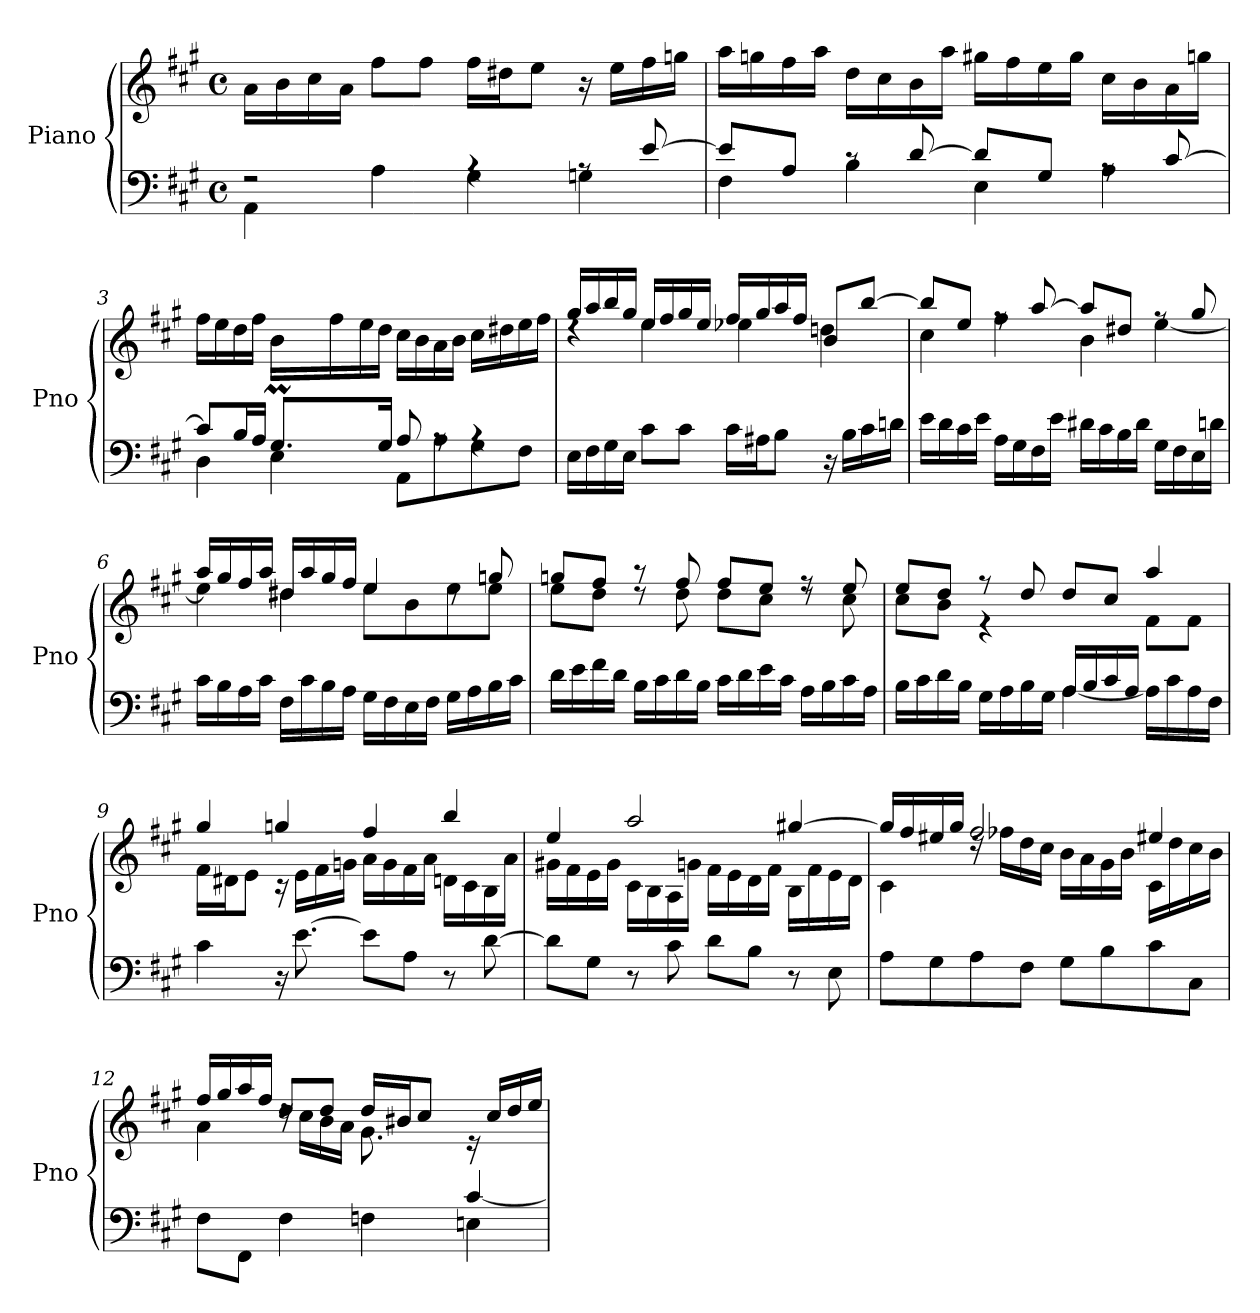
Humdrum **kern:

**kern	**kern
*part1	*part1
*staff2	*staff1
*I"Piano	*
*I'Pno	*
*clefF4	*clefG2
*k[f#c#g#]	*k[f#c#g#]
*M4/4	*M4/4
*met(c)	*met(c)
=1	=1
*^	*
2rF	4AA\	16a\LL
.	.	16b\
.	.	16cc#\
.	.	16a\JJ
.	4A\	8ff#\L
.	.	8ff#\J
4rA	4G#\	16ff#\LL
.	.	16dd#X\J
.	.	8ee\J
8rA	4Gn\	16r
.	.	16ee\LL
[8e/	.	16ff#\
.	.	16ggn\JJ
=2	=2	=2
8e/L]	4F#\	16aa\LL
.	.	16ggn\
8A/J	.	16ff#\
.	.	16aa\JJ
8rc	4B\	16dd\LL
.	.	16cc#\
[8d/	.	16b\
.	.	16aa\JJ
8d/L]	4E\	16gg#X\LL
.	.	16ff#\
8G#/J	.	16ee\
.	.	16gg#\JJ
8rA	4A\	16cc#\LL
.	.	16b\
[8c#/	.	16a\
.	.	16ggn\JJ
!!LO:LB:g=z
=3	=3	=3
*	*^	*^
8c#/L]	4D\	4ryy	16ff#\LL	4ryy
.	.	.	16ee\	.
16B/L	.	.	16dd\	.
16A/JJ	.	.	16ff#\JJ	.
8.G#m/L	4E\	32ALLLyy	16b\LL	8.ryy
.	.	32G#yy	.	.
.	.	32AJyy	16ff#\	.
.	.	16.G#JJyy	.	.
.	.	.	16ee\	.
16G#/Jk	.	2ryy	16dd\JJ	2ryy
8A/	8AA\L	.	16cc#\LL	.
.	.	.	16b\	.
8rA	8A\	.	16a\	.
.	.	.	16b\JJ	.
4rA	8G#\	.	16cc#\LL	.
.	.	.	16dd#X\	.
.	8F#\J	.	16ee\	.
.	.	16ryy	16ff#\JJ	16ryy
*v	*v	*v	*	*
=4	=4	=4
16E\LL	16gg#/LL	4rdd
16F#\	16aa/	.
16G#\	16bb/	.
16E\JJ	16gg#/JJ	.
8c#\L	16ee/LL	4ee\
.	16ff#/	.
8c#\J	16gg#/	.
.	16ee/JJ	.
16c#\LL	16ff#/LL	4ee-Xi\
16A#X\J	16gg#/	.
8B\J	16aa/	.
.	16ff#/JJ	.
16r	8b/L	4ddn\
16B\LL	.	.
16c#\	[8bb/J	.
16dn\JJ	.	.
!!LO:LB:g=z	!!
=5	=5	=5
16e\LL	8bb/L]	4cc#\
16d\	.	.
16c#\	8ee/J	.
16e\JJ	.	.
16A\LL	8rff	4ff#\
16G#\	.	.
16F#\	[8aa/	.
16e\JJ	.	.
16d#X\LL	8aa/L]	4b\
16c#\	.	.
16B\	8dd#X/J	.
16d#\JJ	.	.
16G#\LL	8rff	[4ee\
16F#\	.	.
16E\	8gg#/	.
16dn\JJ	.	.
!!LO:LB:g=z	!!
=6	=6	=6
16c#\LL	16aa/LL	4ee\]
16B\	16gg#/	.
16A\	16ff#/	.
16c#\JJ	16aa/JJ	.
16F#\LL	16dd#X/LL	4dd#\
16c#\	16aa/	.
16B\	16gg#/	.
16A\JJ	16ff#/JJ	.
16G#\LL	4ee/	8ee\L
16F#\	.	.
16E\	.	8b\
16F#\JJ	.	.
16G#\LL	8rdd	8ee\
16A\	.	.
16B\	8ggn/	8ee\J
16c#\JJ	.	.
=7	=7	=7
16d\LL	8ggn/L	8ee\L
16e\	.	.
16f#\	8ff#/J	8dd\J
16d\JJ	.	.
16B\LL	8r	8rdd
16c#\	.	.
16d\	8ff#/	8dd\
16B\JJ	.	.
16c#\LL	8ff#/L	8dd\L
16d\	.	.
16e\	8ee/J	8cc#\J
16c#\JJ	.	.
16A\LL	8r	8rdd
16B\	.	.
16c#\	8ee/	8cc#\
16A\JJ	.	.
!!LO:LB:g=z
=8	=8	=8
*^	*	*^
*	*^	*	*	*
2ryy	16B\LL	2ryy	8ee/L	8cc#\L	2ryy
.	16c#\	.	.	.	.
.	16d\	.	8dd/J	8b\J	.
.	16B\JJ	.	.	.	.
.	16G#\LL	.	8r	4r	.
.	16A\	.	.	.	.
.	16B\	.	8dd/	.	.
.	16G#\JJ	.	.	.	.
4ryy	[4A\	16A/LL	8dd/L	4ryy	4ryy
.	.	16B/	.	.	.
.	.	16c#/	8cc#/J	.	.
.	.	16A/JJ	.	.	.
4ryy	16A\LL]	4ryy	4aa/	8f#\L	4ryy
.	16c#\	.	.	.	.
.	16A\	.	.	8f#\J	.
.	16F#\JJ	.	.	.	.
*v	*v	*v	*	*	*
*	*	*v	*v
!!LO:PB:g=z
=9	=9	=9
4c#\	4gg#/	16f#\LL
.	.	16d#X\J
.	.	8e\J
16r	4ggn/	16r
[8.e\	.	16e\LL
.	.	16f#\
.	.	16gn\JJ
8e\L]	4ff#/	16a\LL
.	.	16g\
8A\J	.	16f#\
.	.	16a\JJ
8r	4bb/	16dn\LL
.	.	16c#\
[8d\	.	16B\
.	.	16a\JJ
=10	=10	=10
8d\L]	4ee/	16g#X\LL
.	.	16f#\
8G#\J	.	16e\
.	.	16g#\JJ
8r	2aa/	16c#\LL
.	.	16B\
8c#\	.	16A\
.	.	16gn\JJ
8d\L	.	16f#\LL
.	.	16e\
8B\J	.	16d\
.	.	16f#\JJ
8r	[4gg#X/	16B\LL
.	.	16f#\
8E\	.	16e\
.	.	16d\JJ
!!LO:LB:g=z	!!
=11	=11	=11
8A\L	16gg#/LL]	4c#\
.	16ff#/	.
8G#\	16ee#X/	.
.	16gg#/JJ	.
8A\	2ff#/	16rdd
.	.	16ff-Xi\LL
8F#\J	.	16dd\
.	.	16cc#\JJ
8G#\L	.	16b\LL
.	.	16a\
8B\	.	16g#\
.	.	16b\JJ
8c#\	4ee#X/	16c#\LL
.	.	16dd\
8C#\J	.	16cc#\
.	.	16b\JJ
=12	=12	=12
*^	*	*^
*	*^	*	*	*
2ryy	8F#\L	2.ryy	16ff#/LL	4a\	2.ryy
.	.	.	16gg#/	.	.
.	8FF#\J	.	16aa/	.	.
.	.	.	16ff#/JJ	.	.
.	4F#\	.	8dd/L	16rdd	.
.	.	.	.	16cc#\LL	.
.	.	.	8dd/J	16b\	.
.	.	.	.	16a\JJ	.
8.ryy	4Fni\	.	16dd/LL	8.g#\L	.
.	.	.	16b#X/J	.	.
.	.	.	8cc#/J	.	.
16A/Jk	.	.	.	16ryy	.
4ryy	[4c#/	4En\	16re	4ryy	4ryy
.	.	.	16cc#/LL	.	.
.	.	.	16dd/	.	.
.	.	.	16ee/JJ	.	.
*v	*v	*v	*	*	*
*	*v	*v	*v
=	=
*-	*-
